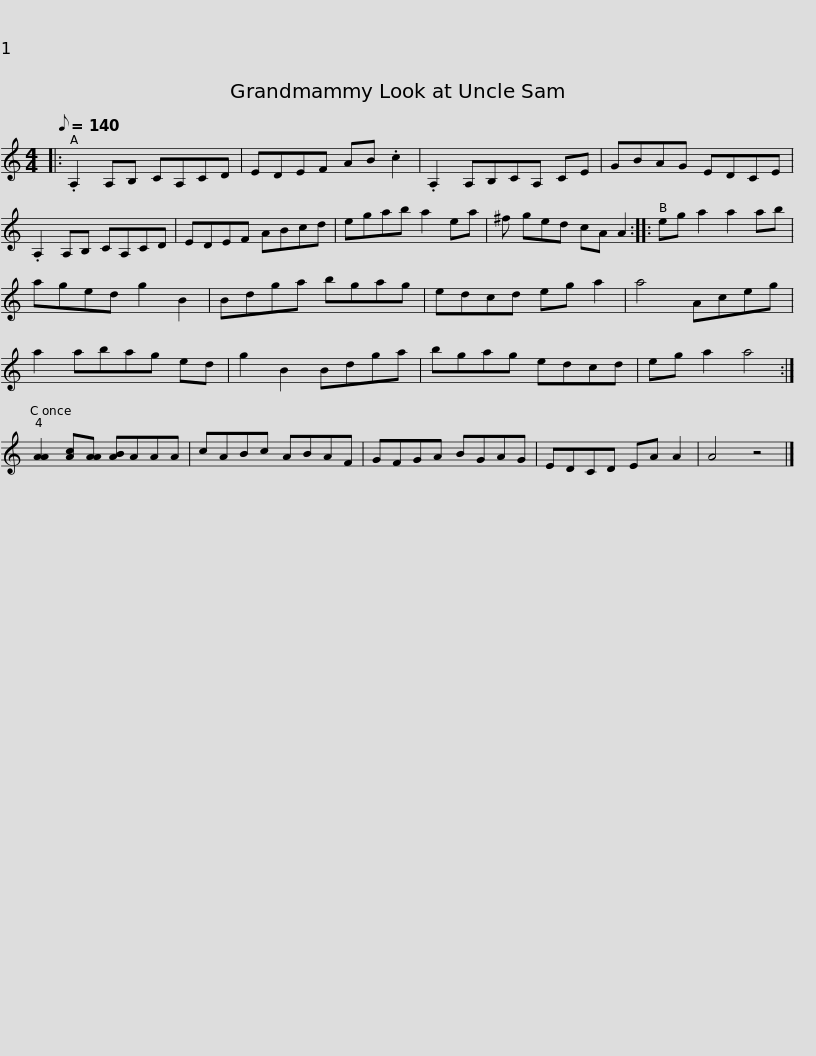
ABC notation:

X:1
L:1/8
Q:1/8=140
M:4/4
I:linebreak $
K:C
V:1 treble
V:1
|: .A,2 A,B, CA,CD | EDEF AB .c2 | .A,2 A,B,CA, CE | GBAG EDCE |$ .A,2 A,B, CA,CD | %5
 EDEF ABcd | egab a2 ea | ^f ged cA A2 ::$ eg a2 a2 ab | aged g2 B2 | %10
 Bdga bgag | edcd eg a2 |$ a4 Aceg | a2 abag ed | g2 B2 Bdga | %15
 bgag edcd | eg a2 a4 :|$ [AA]2 [Ac][AA] [AB]AAA | cABc ABAF | GFGA BGAG | %20
 EDCD EA A2 | A4 z4 |] %22
